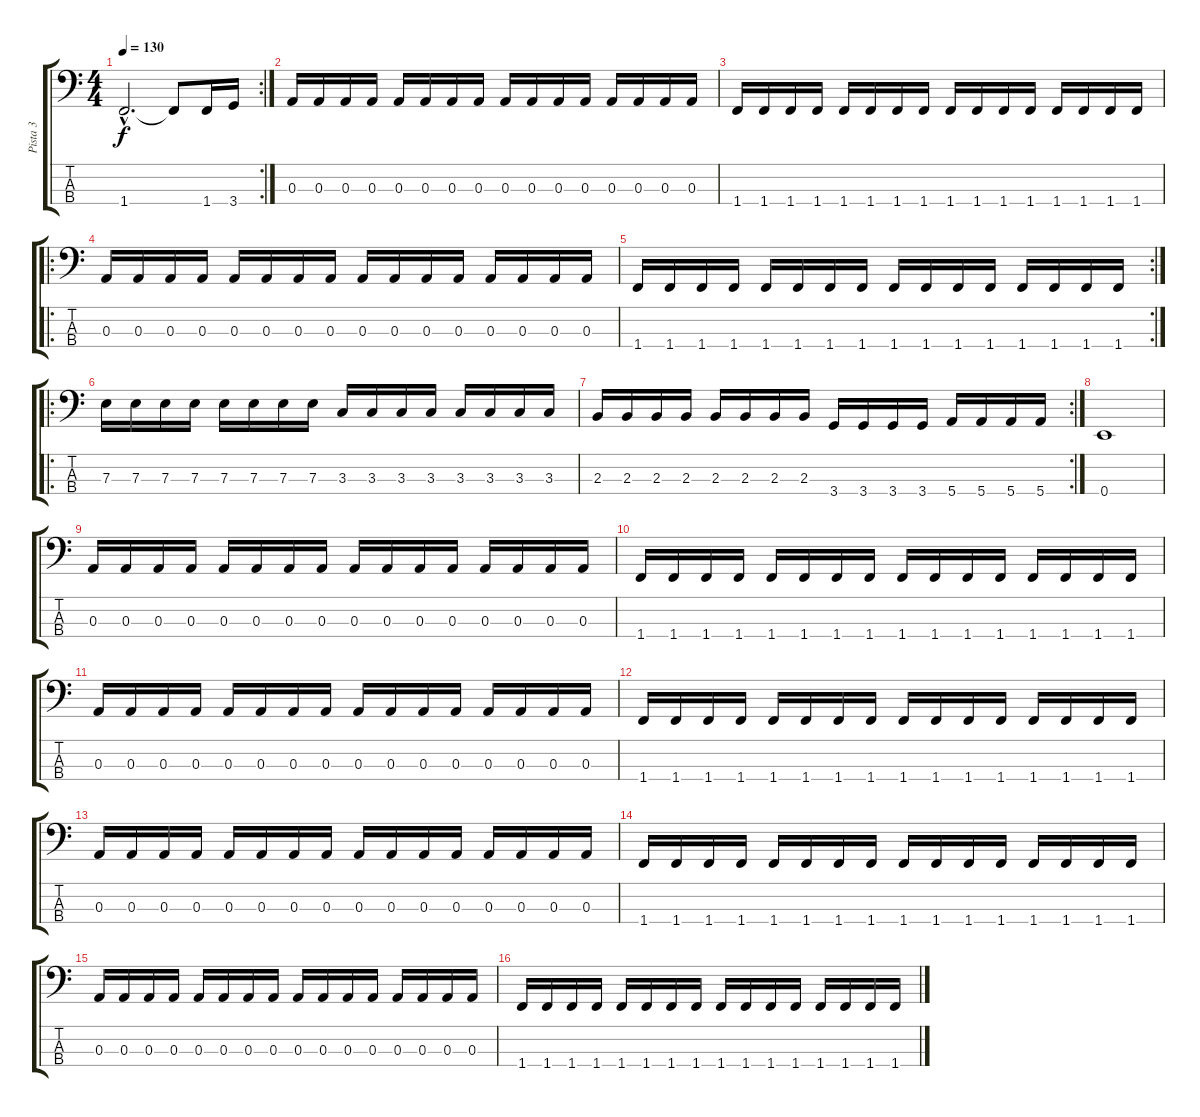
\track ("Pista 3" "Pista 3") {instrument electricbassfinger}
\staff {score tabs}
\tuning (G2 D2 A1 E1) {hide}
\rc 2
\ts (4 4)
\tempo 130
\clef f4
\ks c
1.4{hac}.2{d dy f} 1.4{t}.8 1.4.16 3.4.16 |
0.3.16 0.3.16 0.3.16 0.3.16 0.3.16 0.3.16 0.3.16 0.3.16 0.3.16 0.3.16 0.3.16 0.3.16 0.3.16 0.3.16 0.3.16 0.3.16 |
1.4.16 1.4.16 1.4.16 1.4.16 1.4.16 1.4.16 1.4.16 1.4.16 1.4.16 1.4.16 1.4.16 1.4.16 1.4.16 1.4.16 1.4.16 1.4.16 |
\ro
0.3.16 0.3.16 0.3.16 0.3.16 0.3.16 0.3.16 0.3.16 0.3.16 0.3.16 0.3.16 0.3.16 0.3.16 0.3.16 0.3.16 0.3.16 0.3.16 |
\rc 2
1.4.16 1.4.16 1.4.16 1.4.16 1.4.16 1.4.16 1.4.16 1.4.16 1.4.16 1.4.16 1.4.16 1.4.16 1.4.16 1.4.16 1.4.16 1.4.16 |
\ro
7.3.16 7.3.16 7.3.16 7.3.16 7.3.16 7.3.16 7.3.16 7.3.16 3.3.16 3.3.16 3.3.16 3.3.16 3.3.16 3.3.16 3.3.16 3.3.16 |
\rc 2
2.3.16 2.3.16 2.3.16 2.3.16 2.3.16 2.3.16 2.3.16 2.3.16 3.4.16 3.4.16 3.4.16 3.4.16 5.4.16 5.4.16 5.4.16 5.4.16 |
0.4.1 |
0.3.16 0.3.16 0.3.16 0.3.16 0.3.16 0.3.16 0.3.16 0.3.16 0.3.16 0.3.16 0.3.16 0.3.16 0.3.16 0.3.16 0.3.16 0.3.16 |
1.4.16 1.4.16 1.4.16 1.4.16 1.4.16 1.4.16 1.4.16 1.4.16 1.4.16 1.4.16 1.4.16 1.4.16 1.4.16 1.4.16 1.4.16 1.4.16 |
0.3.16 0.3.16 0.3.16 0.3.16 0.3.16 0.3.16 0.3.16 0.3.16 0.3.16 0.3.16 0.3.16 0.3.16 0.3.16 0.3.16 0.3.16 0.3.16 |
1.4.16 1.4.16 1.4.16 1.4.16 1.4.16 1.4.16 1.4.16 1.4.16 1.4.16 1.4.16 1.4.16 1.4.16 1.4.16 1.4.16 1.4.16 1.4.16 |
0.3.16 0.3.16 0.3.16 0.3.16 0.3.16 0.3.16 0.3.16 0.3.16 0.3.16 0.3.16 0.3.16 0.3.16 0.3.16 0.3.16 0.3.16 0.3.16 |
1.4.16 1.4.16 1.4.16 1.4.16 1.4.16 1.4.16 1.4.16 1.4.16 1.4.16 1.4.16 1.4.16 1.4.16 1.4.16 1.4.16 1.4.16 1.4.16 |
0.3.16 0.3.16 0.3.16 0.3.16 0.3.16 0.3.16 0.3.16 0.3.16 0.3.16 0.3.16 0.3.16 0.3.16 0.3.16 0.3.16 0.3.16 0.3.16 |
1.4.16 1.4.16 1.4.16 1.4.16 1.4.16 1.4.16 1.4.16 1.4.16 1.4.16 1.4.16 1.4.16 1.4.16 1.4.16 1.4.16 1.4.16 1.4.16
